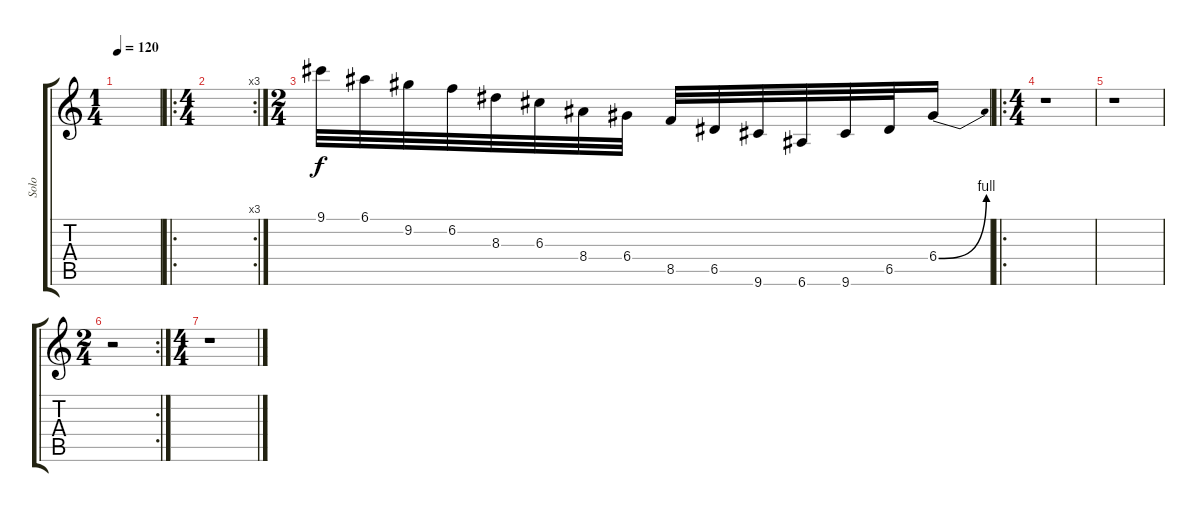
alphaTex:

\track ("Solo" "Solo") {instrument distortionguitar}
\staff {score tabs}
\tuning (E4 B3 G3 D3 A2 E2) {hide}
\ts (1 4)
\tempo 120
\clef g2
\ks c
|
\ro
\rc 3
\ts (4 4)
|
\ts (2 4)
9.1.32 6.1.32 9.2.32 6.2.32 8.3.32 6.3.32 8.4.32 6.4.32 8.5.32 6.5.32 9.6.32 6.6.32 9.6.32 6.5.32 6.4{be (bend 0 0 60 4)}.16 |
\ro
\ts (4 4)
r.1 |
r.1 |
\rc 2
\ts (2 4)
r.2 |
\ts (4 4)
r.1
